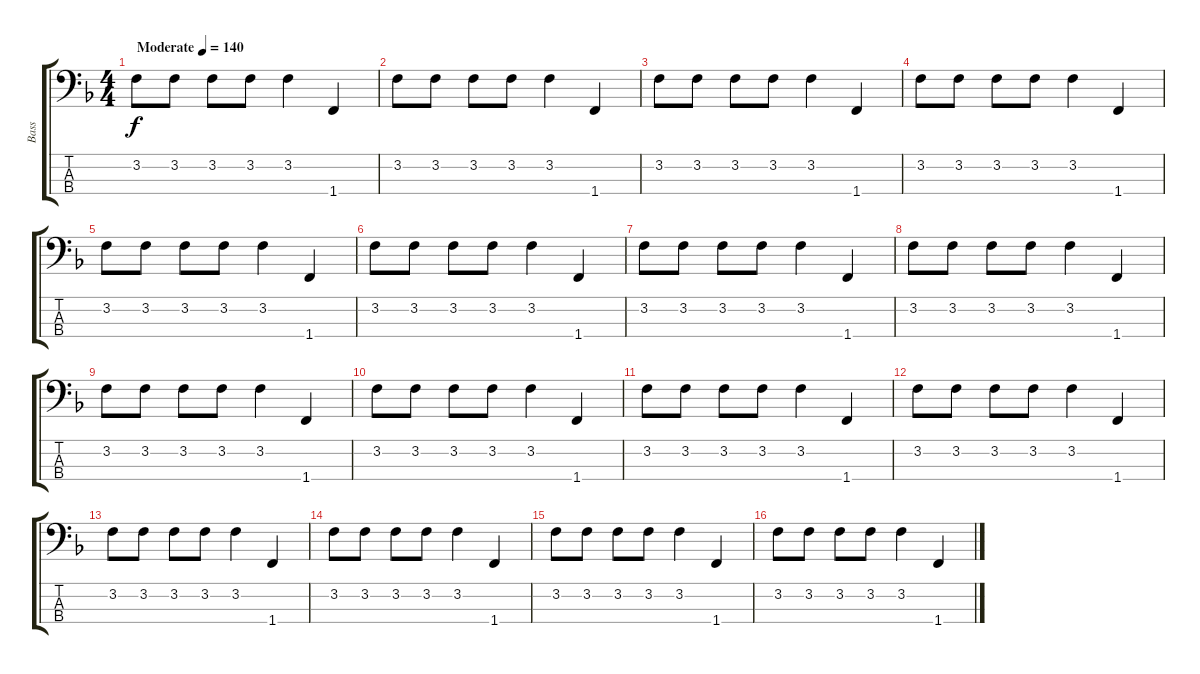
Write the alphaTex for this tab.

\track ("Bass" "Bass") {instrument electricbassfinger}
\staff {score tabs}
\tuning (G2 D2 A1 E1) {hide}
\ts (4 4)
\tempo (140 "Moderate")
\clef f4
\ks f
3.2.8{dy f instrument electricbassfinger} 3.2.8 3.2.8 3.2.8 3.2.4 1.4.4 |
3.2.8 3.2.8 3.2.8 3.2.8 3.2.4 1.4.4 |
3.2.8 3.2.8 3.2.8 3.2.8 3.2.4 1.4.4 |
3.2.8 3.2.8 3.2.8 3.2.8 3.2.4 1.4.4 |
3.2.8 3.2.8 3.2.8 3.2.8 3.2.4 1.4.4 |
3.2.8 3.2.8 3.2.8 3.2.8 3.2.4 1.4.4 |
3.2.8 3.2.8 3.2.8 3.2.8 3.2.4 1.4.4 |
3.2.8 3.2.8 3.2.8 3.2.8 3.2.4 1.4.4 |
3.2.8 3.2.8 3.2.8 3.2.8 3.2.4 1.4.4 |
3.2.8 3.2.8 3.2.8 3.2.8 3.2.4 1.4.4 |
3.2.8 3.2.8 3.2.8 3.2.8 3.2.4 1.4.4 |
3.2.8 3.2.8 3.2.8 3.2.8 3.2.4 1.4.4 |
3.2.8 3.2.8 3.2.8 3.2.8 3.2.4 1.4.4 |
3.2.8 3.2.8 3.2.8 3.2.8 3.2.4 1.4.4 |
3.2.8 3.2.8 3.2.8 3.2.8 3.2.4 1.4.4 |
3.2.8 3.2.8 3.2.8 3.2.8 3.2.4 1.4.4
